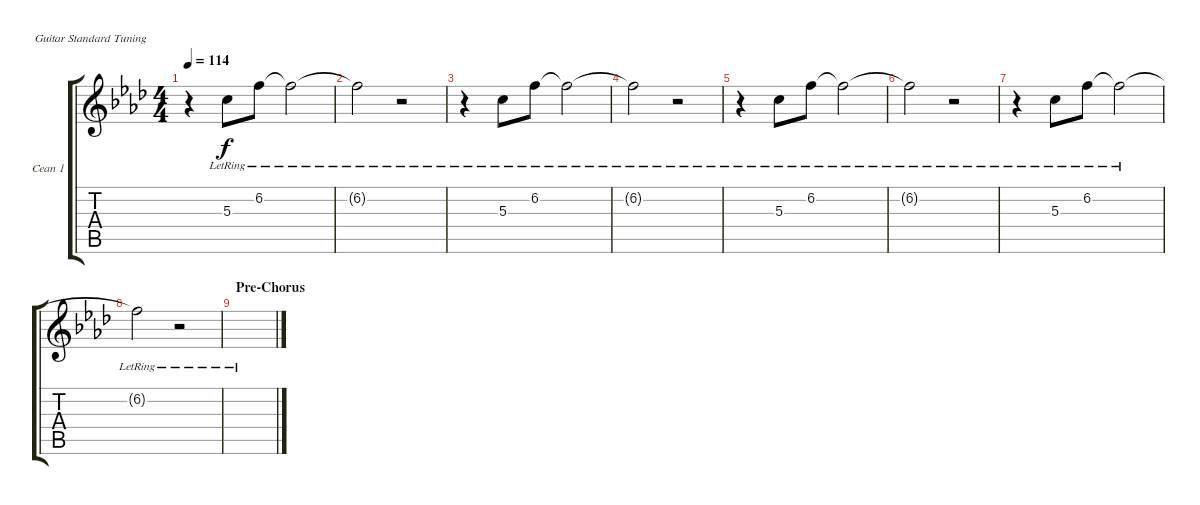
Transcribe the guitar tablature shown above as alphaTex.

\defaultSystemsLayout 4
\bracketExtendMode groupsimilarinstruments
\firstSystemTrackNameOrientation horizontal
\otherSystemsTrackNameOrientation horizontal
\track ("Clean 1" "Cean 1") {instrument electricguitarclean}
\staff {score tabs}
\tuning (E4 B3 G3 D3 A2 E2)
\ts (4 4)
\tempo 114
\clef g2
\ks ab
r.4{dy f} 5.3{lr}.8 6.2{lr}.8 6.2{lr t}.2 |
6.2{lr t}.2 r.2 |
r.4 5.3{lr}.8 6.2{lr}.8 6.2{lr t}.2 |
6.2{lr t}.2 r.2 |
r.4 5.3{lr}.8 6.2{lr}.8 6.2{lr t}.2 |
6.2{lr t}.2 r.2 |
r.4 5.3{lr}.8 6.2{lr}.8 6.2{lr t}.2 |
6.2{lr t}.2 r.2 |
\section ("" "Pre-Chorus")
